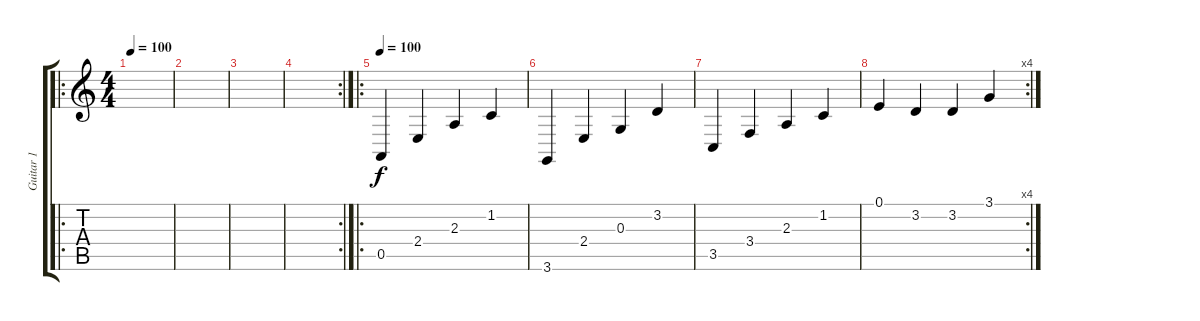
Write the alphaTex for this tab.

\track ("Guitar 1" "Guitar 1") {instrument fx1rain}
\staff {score tabs}
\tuning (E4 B3 G3 D3 A2 E2) {hide}
\ro
\ts (4 4)
\tempo 100
\clef g2
\ks c
|
|
|
\rc 2
|
\ro
\tempo 100
0.5.4 2.4.4 2.3.4 1.2.4 |
3.6.4 2.4.4 0.3.4 3.2.4 |
3.5.4 3.4.4 2.3.4 1.2.4 |
\rc 4
0.1.4 3.2.4 3.2.4 3.1.4
